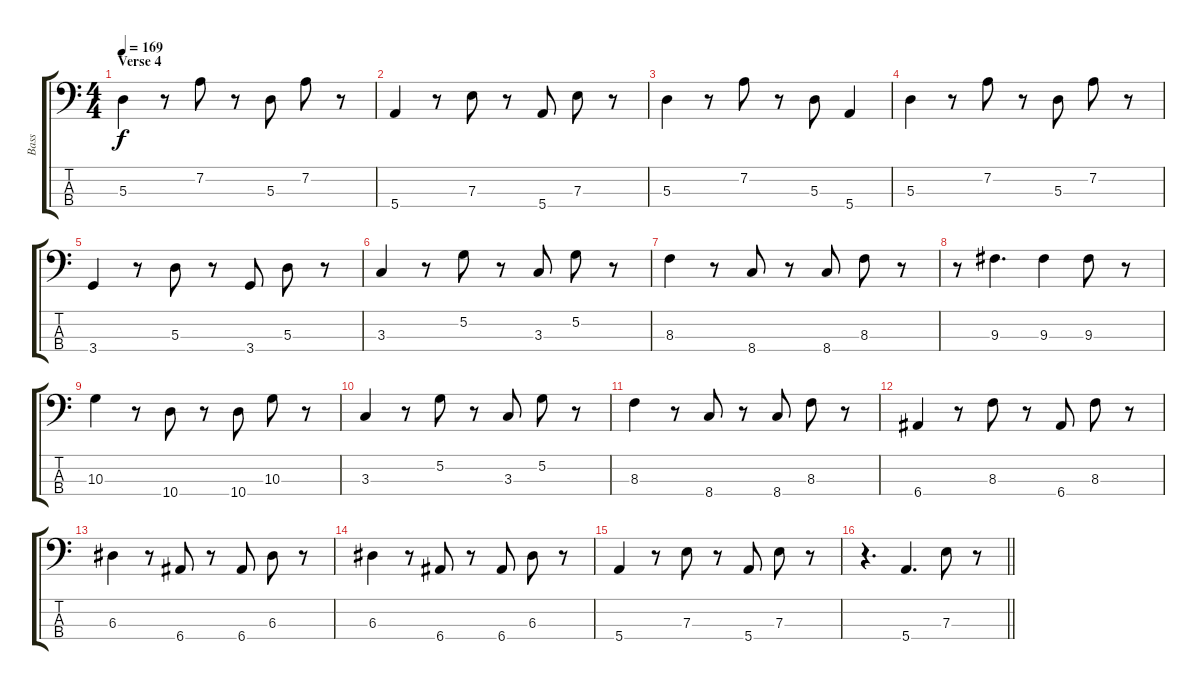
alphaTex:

\track ("Bass" "Bass") {instrument electricbassfinger}
\staff {score tabs}
\tuning (G2 D2 A1 E1) {hide}
\ts (4 4)
\section ("" "Verse 4")
\tempo 169
\clef f4
\ks c
5.3.4{dy f} r.8 7.2.8 r.8 5.3.8 7.2.8 r.8 |
5.4.4 r.8 7.3.8 r.8 5.4.8 7.3.8 r.8 |
5.3.4 r.8 7.2.8 r.8 5.3.8 5.4.4 |
5.3.4 r.8 7.2.8 r.8 5.3.8 7.2.8 r.8 |
3.4.4 r.8 5.3.8 r.8 3.4.8 5.3.8 r.8 |
3.3.4 r.8 5.2.8 r.8 3.3.8 5.2.8 r.8 |
8.3.4 r.8 8.4.8 r.8 8.4.8 8.3.8 r.8 |
r.8 9.3.4{d} 9.3.4 9.3.8 r.8 |
10.3.4 r.8 10.4.8 r.8 10.4.8 10.3.8 r.8 |
3.3.4 r.8 5.2.8 r.8 3.3.8 5.2.8 r.8 |
8.3.4 r.8 8.4.8 r.8 8.4.8 8.3.8 r.8 |
6.4.4 r.8 8.3.8 r.8 6.4.8 8.3.8 r.8 |
6.3.4 r.8 6.4.8 r.8 6.4.8 6.3.8 r.8 |
6.3.4 r.8 6.4.8 r.8 6.4.8 6.3.8 r.8 |
5.4.4 r.8 7.3.8 r.8 5.4.8 7.3.8 r.8 |
\barLineRight lightlight
r.4{d} 5.4.4{d} 7.3.8 r.8
